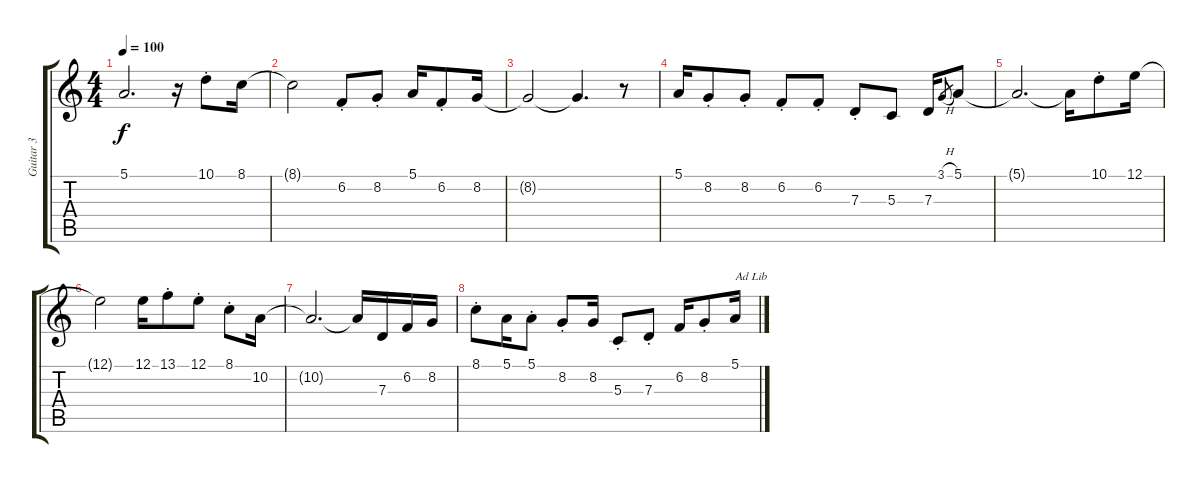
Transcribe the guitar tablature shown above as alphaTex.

\track ("Guitar 3" "Guitar 3") {instrument electricpiano1}
\staff {score tabs}
\tuning (E4 B3 G3 D3 A2 E2) {hide}
\ts (4 4)
\tempo 100
\clef g2
\ks c
5.1{t}.2{d dy f} r.16 10.1{st}.8 8.1.16 |
8.1{t}.2 6.2{st}.8 8.2{st}.8 5.1.16 6.2{st}.8 8.2.16 |
8.2{t}.2 8.2{t}.4{d} r.8 |
5.1.16 8.2{st}.8 8.2{st}.8 6.2{st}.8 6.2{st}.8 7.3{st}.8 5.3.8 7.3.16 3.1{h}.8{gr} 5.1.8 |
5.1{t}.2{d} 5.1{t}.16 10.1{st}.8 12.1.16 |
12.1{t}.2 12.1.16 13.1{st}.8 12.1{st}.8 8.1{st}.8 10.2.16 |
10.2{t}.2{d} 10.2{t}.16 7.3.16 6.2.16 8.2.16 |
8.1{st}.8 5.1.16 5.1{st}.8 8.2{st}.8 8.2.16 5.3{st}.8 7.3{st}.8 6.2.16 8.2{st}.8 5.1.16{txt "Ad Lib"}
